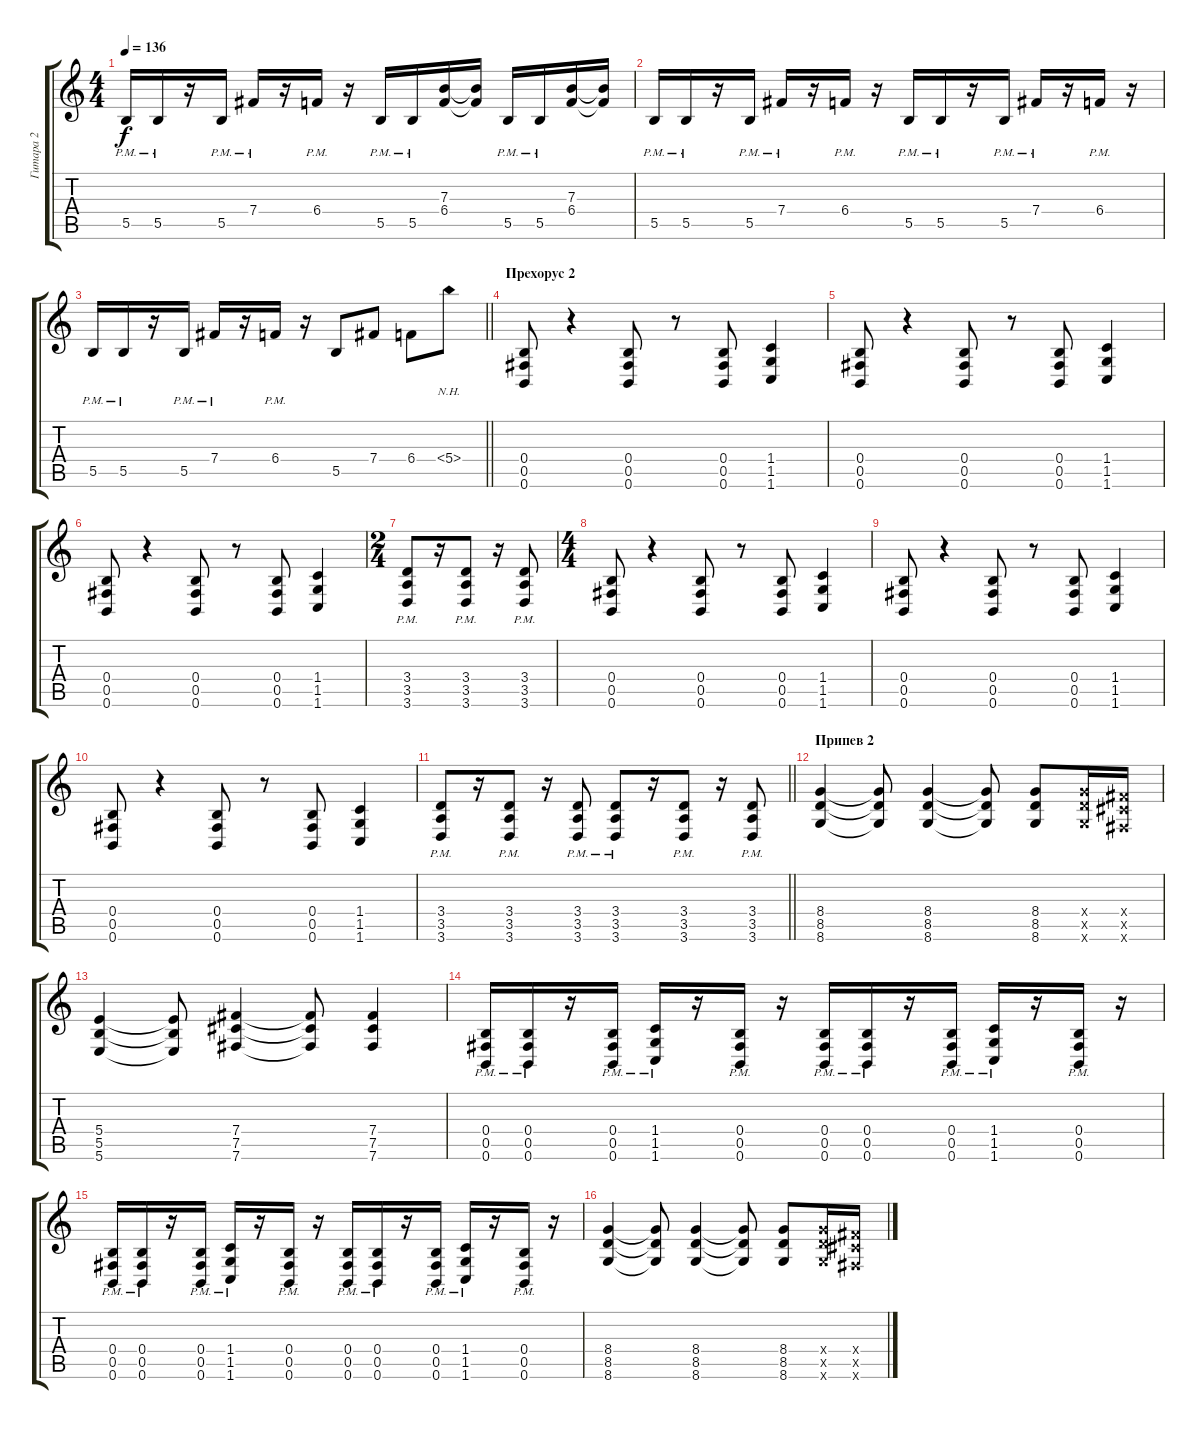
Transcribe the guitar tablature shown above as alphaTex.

\track ("Гитара 2" "Гитара 2") {instrument distortionguitar}
\staff {score tabs}
\tuning (Db4 Ab3 E3 B2 Gb2 B1) {hide}
\ts (4 4)
\tempo 136
\clef g2
\ks c
5.5{pm}.16{dy f} 5.5{pm}.16 r.16 5.5{pm}.16 7.4{pm}.16 r.16 6.4{pm}.16 r.16 5.5{pm}.16 5.5{pm}.16 (7.3 6.4).16 (7.3{t} 6.4{t}).16 5.5{pm}.16 5.5{pm}.16 (7.3 6.4).16 (7.3{t} 6.4{t}).16 |
5.5{pm}.16 5.5{pm}.16 r.16 5.5{pm}.16 7.4{pm}.16 r.16 6.4{pm}.16 r.16 5.5{pm}.16 5.5{pm}.16 r.16 5.5{pm}.16 7.4{pm}.16 r.16 6.4{pm}.16 r.16 |
\barLineRight lightlight
5.5{pm}.16 5.5{pm}.16 r.16 5.5{pm}.16 7.4{pm}.16 r.16 6.4{pm}.16 r.16 5.5.8 7.4.8 6.4.8 5.4{nh}.8 |
\section ("" "Прехорус 2")
(0.4 0.5 0.6).8 r.4 (0.4 0.5 0.6).8 r.8 (0.4 0.5 0.6).8 (1.4 1.5 1.6).4 |
(0.4 0.5 0.6).8 r.4 (0.4 0.5 0.6).8 r.8 (0.4 0.5 0.6).8 (1.4 1.5 1.6).4 |
(0.4 0.5 0.6).8 r.4 (0.4 0.5 0.6).8 r.8 (0.4 0.5 0.6).8 (1.4 1.5 1.6).4 |
\ts (2 4)
(3.4{pm} 3.5{pm} 3.6{pm}).8 r.16 (3.4{pm} 3.5{pm} 3.6{pm}).8 r.16 (3.4{pm} 3.5{pm} 3.6{pm}).8 |
\ts (4 4)
(0.4 0.5 0.6).8 r.4 (0.4 0.5 0.6).8 r.8 (0.4 0.5 0.6).8 (1.4 1.5 1.6).4 |
(0.4 0.5 0.6).8 r.4 (0.4 0.5 0.6).8 r.8 (0.4 0.5 0.6).8 (1.4 1.5 1.6).4 |
(0.4 0.5 0.6).8 r.4 (0.4 0.5 0.6).8 r.8 (0.4 0.5 0.6).8 (1.4 1.5 1.6).4 |
\barLineRight lightlight
(3.4{pm} 3.5{pm} 3.6{pm}).8 r.16 (3.4{pm} 3.5{pm} 3.6{pm}).8 r.16 (3.4{pm} 3.5{pm} 3.6{pm}).8 (3.4{pm} 3.5{pm} 3.6{pm}).8 r.16 (3.4{pm} 3.5{pm} 3.6{pm}).8 r.16 (3.4{pm} 3.5{pm} 3.6{pm}).8 |
\section ("" "Припев 2")
(8.4 8.5 8.6).4 (8.4{t} 8.5{t} 8.6{t}).8 (8.4 8.5 8.6).4 (8.4{t} 8.5{t} 8.6{t}).8 (8.4 8.5 8.6).8 (8.4{x} 8.5{x} 8.6{x}).16 (7.4{x} 7.5{x} 7.6{x}).16 |
(5.4 5.5 5.6).4 (5.4{t} 5.5{t} 5.6{t}).8 (7.4 7.5 7.6).4 (7.4{t} 7.5{t} 7.6{t}).8 (7.4 7.5 7.6).4 |
(0.4{pm} 0.5{pm} 0.6{pm}).16 (0.4{pm} 0.5{pm} 0.6{pm}).16 r.16 (0.4{pm} 0.5{pm} 0.6{pm}).16 (1.4{pm} 1.5{pm} 1.6{pm}).16 r.16 (0.4{pm} 0.5{pm} 0.6{pm}).16 r.16 (0.4{pm} 0.5{pm} 0.6{pm}).16 (0.4{pm} 0.5{pm} 0.6{pm}).16 r.16 (0.4{pm} 0.5{pm} 0.6{pm}).16 (1.4{pm} 1.5{pm} 1.6{pm}).16 r.16 (0.4{pm} 0.5{pm} 0.6{pm}).16 r.16 |
(0.4{pm} 0.5{pm} 0.6{pm}).16 (0.4{pm} 0.5{pm} 0.6{pm}).16 r.16 (0.4{pm} 0.5{pm} 0.6{pm}).16 (1.4{pm} 1.5{pm} 1.6{pm}).16 r.16 (0.4{pm} 0.5{pm} 0.6{pm}).16 r.16 (0.4{pm} 0.5{pm} 0.6{pm}).16 (0.4{pm} 0.5{pm} 0.6{pm}).16 r.16 (0.4{pm} 0.5{pm} 0.6{pm}).16 (1.4{pm} 1.5{pm} 1.6{pm}).16 r.16 (0.4{pm} 0.5{pm} 0.6{pm}).16 r.16 |
(8.4 8.5 8.6).4 (8.4{t} 8.5{t} 8.6{t}).8 (8.4 8.5 8.6).4 (8.4{t} 8.5{t} 8.6{t}).8 (8.4 8.5 8.6).8 (8.4{x} 8.5{x} 8.6{x}).16 (7.4{x} 7.5{x} 7.6{x}).16
